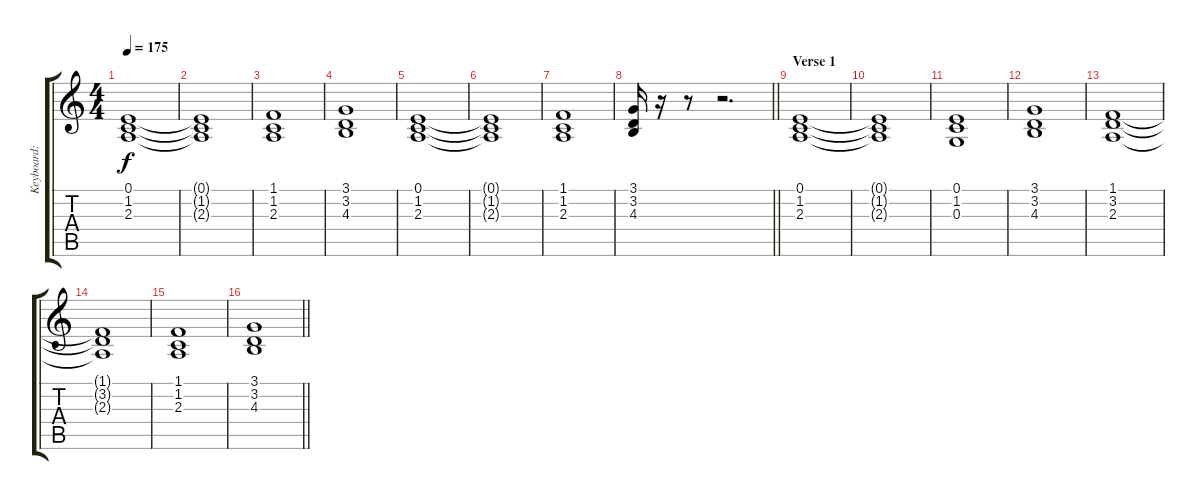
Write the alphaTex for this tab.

\track ("Keyboard: Manuel Schallinger" "Keyboard: ") {instrument choiraahs}
\staff {score tabs}
\tuning (E4 B3 G3 D3 A2 E2) {hide}
\ts (4 4)
\tempo 175
\clef g2
\ks aminor
(0.1 1.2 2.3).1{dy f} |
(0.1{t} 1.2{t} 2.3{t}).1 |
(1.1 1.2 2.3).1 |
(3.1 3.2 4.3).1 |
(0.1 1.2 2.3).1 |
(0.1{t} 1.2{t} 2.3{t}).1 |
(1.1 1.2 2.3).1 |
\barLineRight lightlight
(3.1 3.2 4.3).16 r.16 r.8 r.2{d} |
\section ("" "Verse 1")
(0.1 1.2 2.3).1{volume 10} |
(0.1{t} 1.2{t} 2.3{t}).1 |
(0.1 1.2 0.3).1 |
(3.1 3.2 4.3).1 |
(1.1 3.2 2.3).1 |
(1.1{t} 3.2{t} 2.3{t}).1 |
(1.1 1.2 2.3).1 |
\barLineRight lightlight
(3.1 3.2 4.3).1
